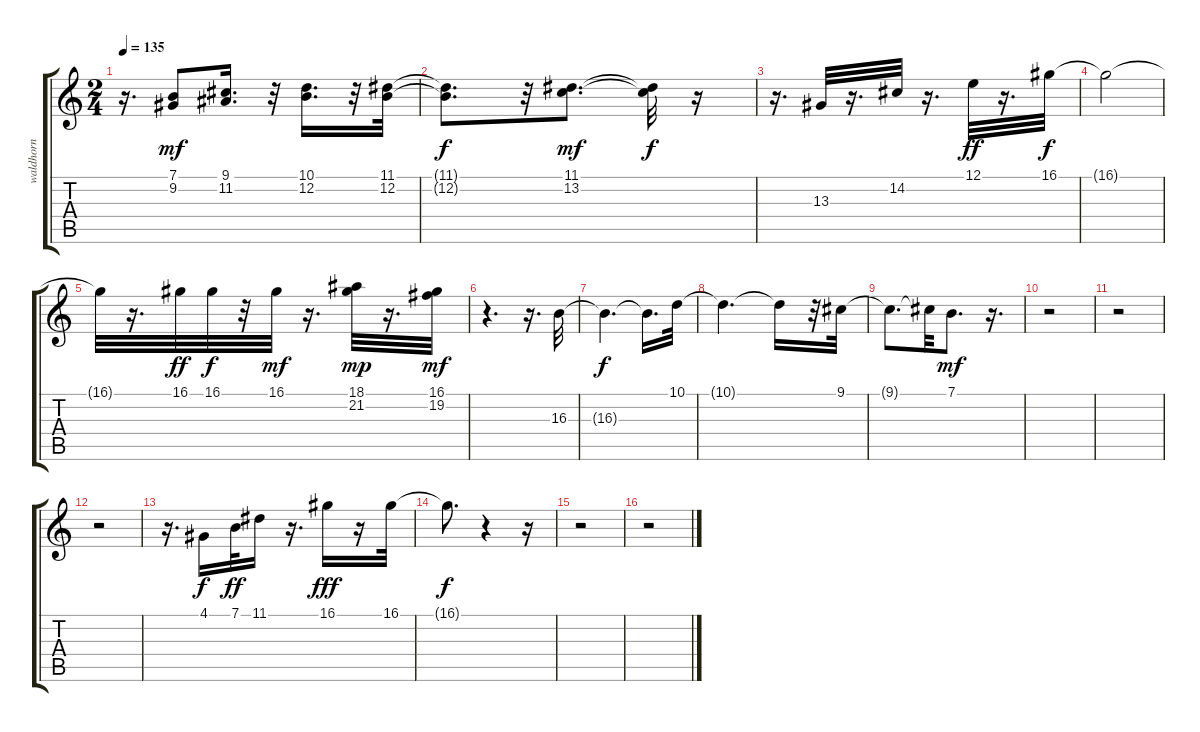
\track ("waldhorn" "waldhorn") {instrument frenchhorn}
\staff {score tabs}
\tuning (E4 B3 G3 D3 A2 E2) {hide}
\ts (2 4)
\tempo 135
\clef g2
\ks c
r.16{d dy f} (7.1 9.2).8{dy mf} (9.1 11.2).16{d} r.32 (10.1 12.2).16{d} r.32 (11.1 12.2).32 |
(11.1{t} 12.2{t}).8{d dy f} r.32 (11.1 13.2).8{d dy mf} (11.1{t} 13.2{t}).32{dy f} r.16 |
r.16{d} 13.3.32 r.16{d} 14.2.32 r.16{d} 12.1.32{dy ff} r.16{d} 16.1.32{dy f} |
16.1{t}.2 |
16.1{t}.32 r.16{d} 16.1.32{dy ff} 16.1.32{dy f} r.32 16.1.32{dy mf} r.16{d} (18.1 21.2).32{dy mp} r.16{d} (16.1 19.2).32{dy mf} |
r.4{d} r.16{d} 16.3.32 |
16.3{t}.4{d dy f} 16.3{t}.16{d} 10.1.32 |
10.1{t}.4{d} 10.1{t}.16 r.32 9.1.32 |
9.1{t}.8{d} 9.1{t}.32 7.1.8{d dy mf} r.16{d} |
r.2 |
r.2 |
r.2 |
r.16{d} 4.1.16{dy f} 7.1.32{dy ff} 11.1.16 r.16{d} 16.1.16{dy fff} r.16 16.1.32 |
16.1{t}.8{d dy f} r.4 r.16 |
r.2 |
r.2
